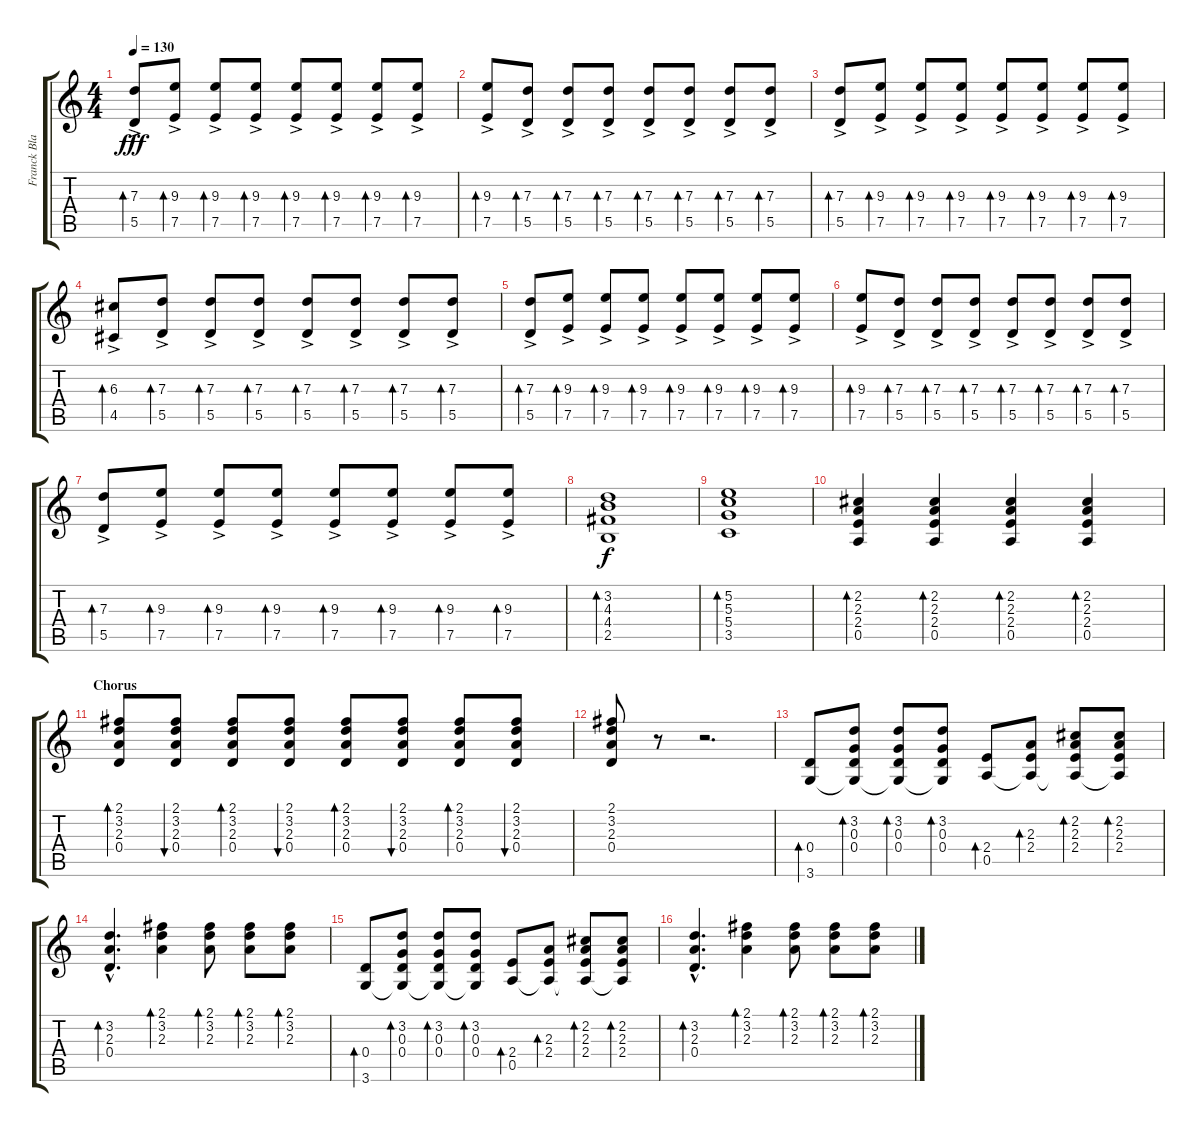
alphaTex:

\track ("Franck Black" "Franck Bla") {instrument acousticguitarsteel}
\staff {score tabs}
\tuning (E4 B3 G3 D3 A2 E2) {hide}
\ts (4 4)
\tempo 130
\clef g2
\ks c
(7.3{ac} 5.5{ac}).8{bd 60 dy fff} (9.3{ac} 7.5{ac}).8{bd 60} (9.3{ac} 7.5{ac}).8{bd 60} (9.3{ac} 7.5{ac}).8{bd 60} (9.3{ac} 7.5{ac}).8{bd 60} (9.3{ac} 7.5{ac}).8{bd 60} (9.3{ac} 7.5{ac}).8{bd 60} (9.3{ac} 7.5{ac}).8{bd 60} |
(9.3{ac} 7.5{ac}).8{bd 60} (7.3{ac} 5.5{ac}).8{bd 60} (7.3{ac} 5.5{ac}).8{bd 60} (7.3{ac} 5.5{ac}).8{bd 60} (7.3{ac} 5.5{ac}).8{bd 60} (7.3{ac} 5.5{ac}).8{bd 60} (7.3{ac} 5.5{ac}).8{bd 60} (7.3{ac} 5.5{ac}).8{bd 60} |
(7.3{ac} 5.5{ac}).8{bd 60} (9.3{ac} 7.5{ac}).8{bd 60} (9.3{ac} 7.5{ac}).8{bd 60} (9.3{ac} 7.5{ac}).8{bd 60} (9.3{ac} 7.5{ac}).8{bd 60} (9.3{ac} 7.5{ac}).8{bd 60} (9.3{ac} 7.5{ac}).8{bd 60} (9.3{ac} 7.5{ac}).8{bd 60} |
(6.3{ac} 4.5{ac}).8{bd 60} (7.3{ac} 5.5{ac}).8{bd 60} (7.3{ac} 5.5{ac}).8{bd 60} (7.3{ac} 5.5{ac}).8{bd 60} (7.3{ac} 5.5{ac}).8{bd 60} (7.3{ac} 5.5{ac}).8{bd 60} (7.3{ac} 5.5{ac}).8{bd 60} (7.3{ac} 5.5{ac}).8{bd 60} |
(7.3{ac} 5.5{ac}).8{bd 60} (9.3{ac} 7.5{ac}).8{bd 60} (9.3{ac} 7.5{ac}).8{bd 60} (9.3{ac} 7.5{ac}).8{bd 60} (9.3{ac} 7.5{ac}).8{bd 60} (9.3{ac} 7.5{ac}).8{bd 60} (9.3{ac} 7.5{ac}).8{bd 60} (9.3{ac} 7.5{ac}).8{bd 60} |
(9.3{ac} 7.5{ac}).8{bd 60} (7.3{ac} 5.5{ac}).8{bd 60} (7.3{ac} 5.5{ac}).8{bd 60} (7.3{ac} 5.5{ac}).8{bd 60} (7.3{ac} 5.5{ac}).8{bd 60} (7.3{ac} 5.5{ac}).8{bd 60} (7.3{ac} 5.5{ac}).8{bd 60} (7.3{ac} 5.5{ac}).8{bd 60} |
(7.3{ac} 5.5{ac}).8{bd 60} (9.3{ac} 7.5{ac}).8{bd 60} (9.3{ac} 7.5{ac}).8{bd 60} (9.3{ac} 7.5{ac}).8{bd 60} (9.3{ac} 7.5{ac}).8{bd 60} (9.3{ac} 7.5{ac}).8{bd 60} (9.3{ac} 7.5{ac}).8{bd 60} (9.3{ac} 7.5{ac}).8{bd 60} |
\section ("" "")
(3.2 4.3 4.4 2.5).1{bd 60 dy f} |
(5.2 5.3 5.4 3.5).1{bd 60} |
(2.2 2.3 2.4 0.5).4{bd 60} (2.2 2.3 2.4 0.5).4{bd 60} (2.2 2.3 2.4 0.5).4{bd 60} (2.2 2.3 2.4 0.5).4{bd 60} |
\section ("" "Chorus")
(2.1 3.2 2.3 0.4).8{bd 60} (2.1 3.2 2.3 0.4).8{bu 60} (2.1 3.2 2.3 0.4).8{bd 60} (2.1 3.2 2.3 0.4).8{bu 60} (2.1 3.2 2.3 0.4).8{bd 60} (2.1 3.2 2.3 0.4).8{bu 60} (2.1 3.2 2.3 0.4).8{bd 60} (2.1 3.2 2.3 0.4).8{bu 60} |
(2.1 3.2 2.3 0.4).8 r.8 r.2{d} |
(0.4 3.6).8{bd 60} (3.2 0.3 0.4 3.6{t}).8{bd 60} (3.2 0.3 0.4 3.6{t}).8{bd 60} (3.2 0.3 0.4 3.6{t}).8{bd 60} (2.4 0.5).8{bd 60} (2.3 2.4 0.5{t}).8{bd 60} (2.2 2.3 2.4 0.5{t}).8{bd 60} (2.2 2.3 2.4 0.5{t}).8{bd 60} |
(3.2{hac} 2.3{hac} 0.4{hac}).4{d bd 60} (2.1 3.2 2.3).4{bd 60} (2.1 3.2 2.3).8{bd 60} (2.1 3.2 2.3).8{bd 60} (2.1 3.2 2.3).8{bd 60} |
(0.4 3.6).8{bd 60} (3.2 0.3 0.4 3.6{t}).8{bd 60} (3.2 0.3 0.4 3.6{t}).8{bd 60} (3.2 0.3 0.4 3.6{t}).8{bd 60} (2.4 0.5).8{bd 60} (2.3 2.4 0.5{t}).8{bd 60} (2.2 2.3 2.4 0.5{t}).8{bd 60} (2.2 2.3 2.4 0.5{t}).8{bd 60} |
(3.2{hac} 2.3{hac} 0.4{hac}).4{d bd 60} (2.1 3.2 2.3).4{bd 60} (2.1 3.2 2.3).8{bd 60} (2.1 3.2 2.3).8{bd 60} (2.1 3.2 2.3).8{bd 60}
